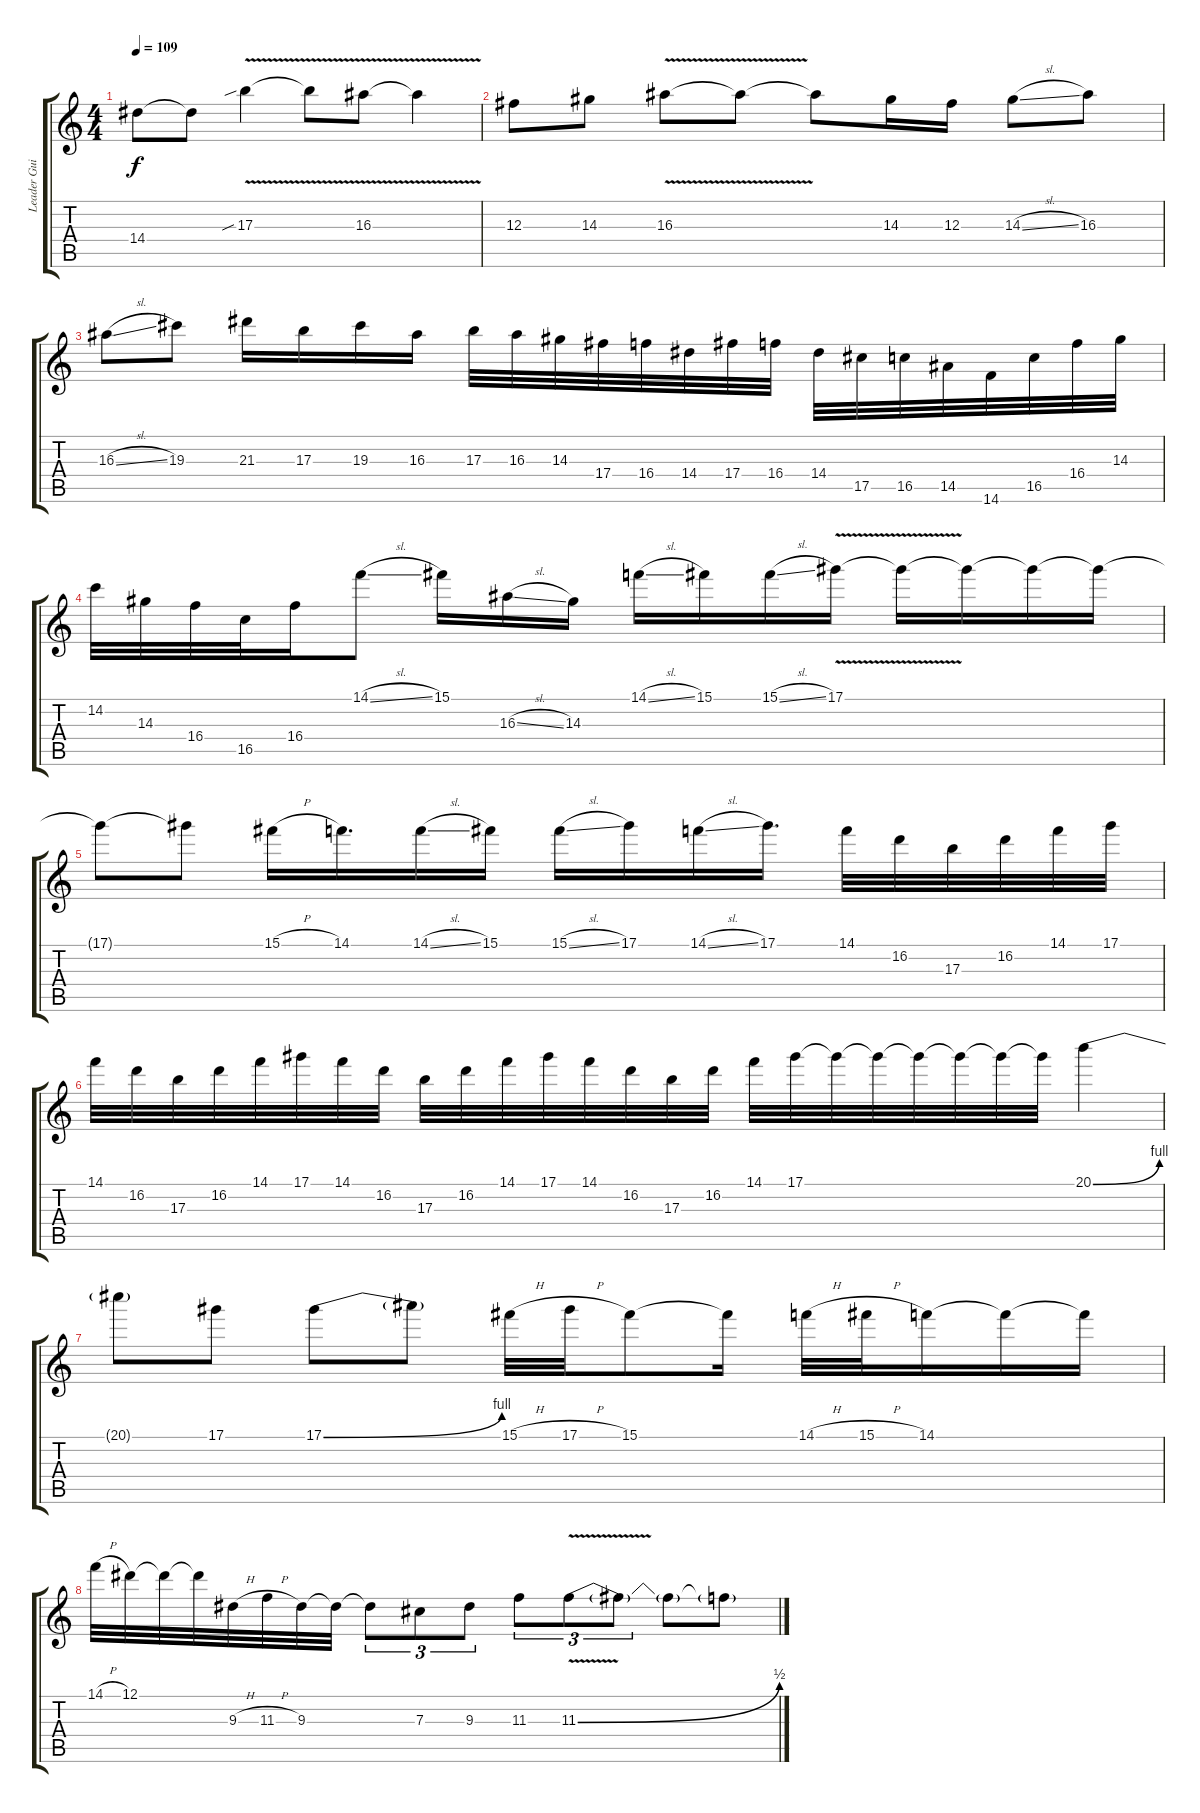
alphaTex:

\track ("Leader Guitar" "Leader Gui") {instrument overdrivenguitar}
\staff {score tabs}
\tuning (Eb4 Bb3 Gb3 Db3 Ab2 Eb2) {hide}
\ts (4 4)
\tempo 109
\clef g2
\ks c
14.4{t}.8{dy f} 14.4{t}.8 17.3{v sib}.4 17.3{t}.8 16.3{v}.8 16.3{t}.4 |
12.3.8 14.3.8 16.3{v}.8 16.3{t}.8 16.3{t}.8 14.3.16 12.3.16 14.3{sl}.8 16.3.8 |
16.3{sl}.8 19.3.8 21.3.16 17.3.16 19.3.16 16.3.16 17.3.32 16.3.32 14.3.32 17.4.32 16.4.32 14.4.32 17.4.32 16.4.32 14.4.32 17.5.32 16.5.32 14.5.32 14.6.32 16.5.32 16.4.32 14.3.32 |
14.2.32 14.3.32 16.4.32 16.5.32 16.4.16 14.1{sl}.8 15.1.16 16.3{sl}.16 14.3.16 14.1{sl}.16 15.1.16 15.1{sl}.16 17.1{v}.16 17.1{t}.16 17.1{t}.16 17.1{t}.16 17.1{t}.16 |
17.1{t}.8 17.1{t}.8 15.1{h}.16 14.1.16{d} 14.1{sl}.16 15.1.16 15.1{sl}.16 17.1.16 14.1{sl}.16 17.1.16{d} 14.1.32 16.2.32 17.3.32 16.2.32 14.1.32 17.1.32 |
14.1.32 16.2.32 17.3.32 16.2.32 14.1.32 17.1.32 14.1.32 16.2.32 17.3.32 16.2.32 14.1.32 17.1.32 14.1.32 16.2.32 17.3.32 16.2.32 14.1.32 17.1.32 17.1{t}.32 17.1{t}.32 17.1{t}.32 17.1{t}.32 17.1{t}.32 17.1{t}.32 20.1{be (bend 0 0 60 4)}.4 |
20.1{t}.8 17.1.8 17.1{be (bend 0 0 60 4)}.8 17.1{t}.8 15.1{h}.32 17.1{h}.32 15.1.8 15.1{t}.16 14.1{h}.32 15.1{h}.32 14.1.16 14.1{t}.16 14.1{t}.16 |
14.1{h}.32 12.1.32 12.1{t}.32 12.1{t}.32 9.3{h}.32 11.3{h}.32 9.3.32 9.3{t}.32 9.3{t}.8{tu (3 2)} 7.3.8{tu (3 2)} 9.3.8{tu (3 2)} 11.3.8{tu (3 2)} 11.3{be (bend 0 0 60 2) v}.8{tu (3 2)} 11.3{t}.8{tu (3 2)} 11.3{t}.8 11.3{t}.8
